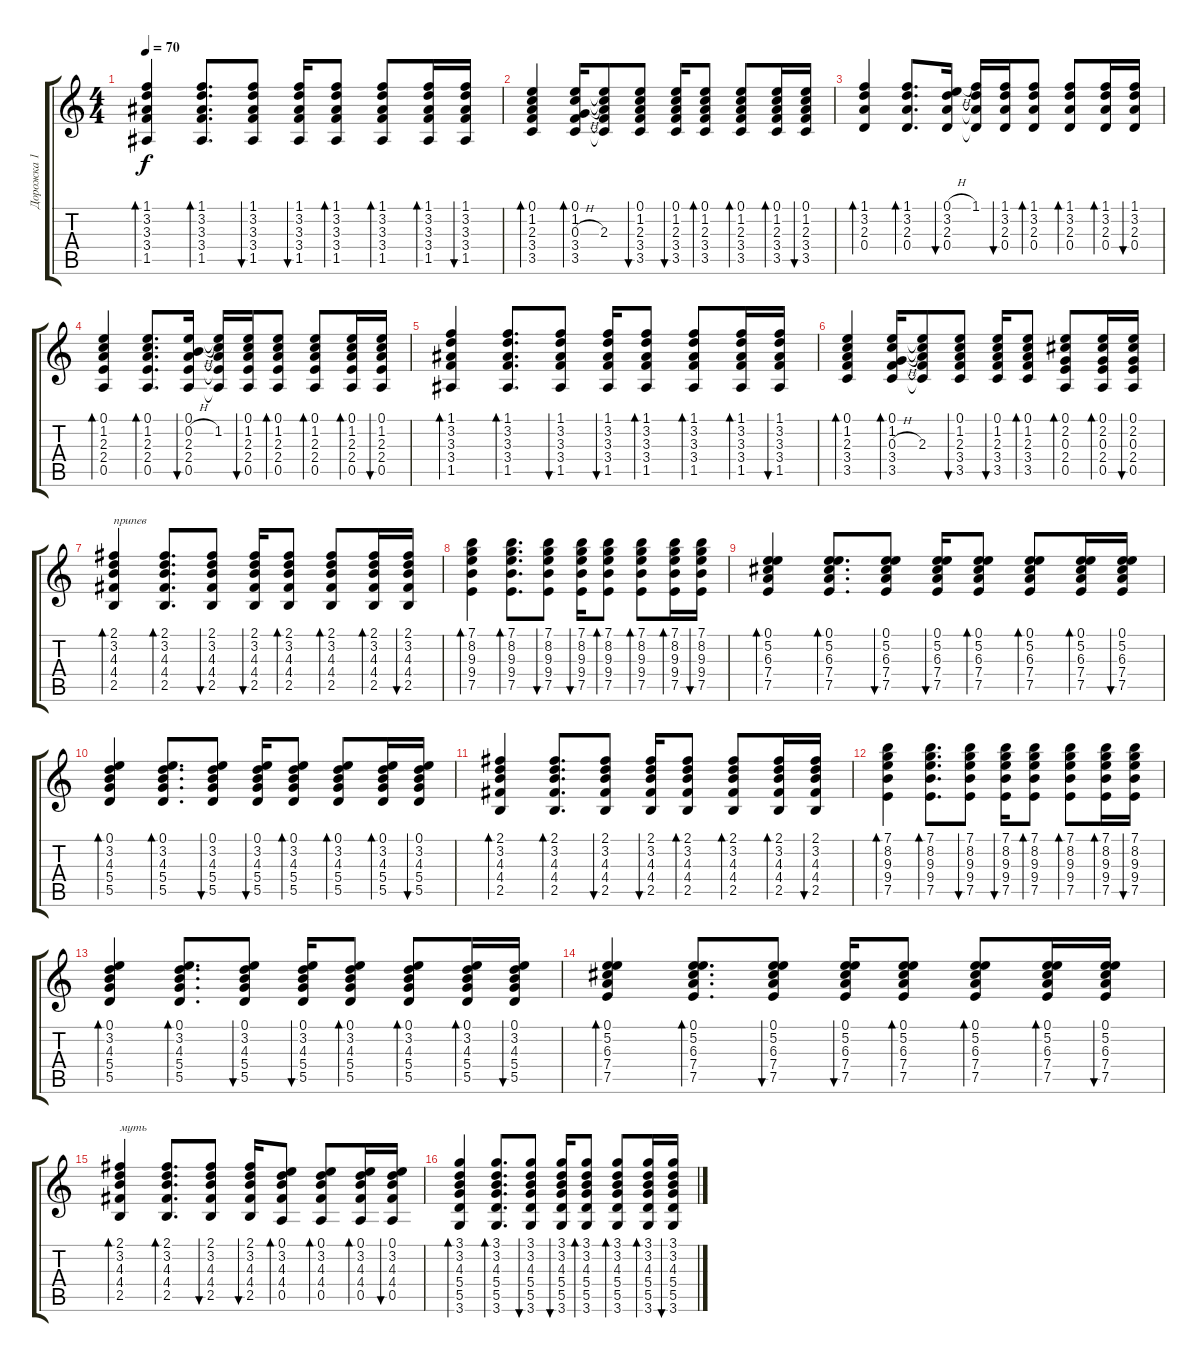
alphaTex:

\track ("Дорожка 1" "Дорожка 1") {instrument acousticguitarsteel}
\staff {score tabs}
\tuning (E4 B3 G3 D3 A2 E2) {hide}
\ts (4 4)
\tempo 70
\clef g2
\ks c
(1.1 3.2 3.3 3.4 1.5).4{bd 30 dy f} (1.1 3.2 3.3 3.4 1.5).8{d bd 30} (1.1 3.2 3.3 3.4 1.5).8{bu 30} (1.1 3.2 3.3 3.4 1.5).16{bu 30} (1.1 3.2 3.3 3.4 1.5).8{bd 30} (1.1 3.2 3.3 3.4 1.5).8{bd 30} (1.1 3.2 3.3 3.4 1.5).16{bd 30} (1.1 3.2 3.3 3.4 1.5).16{bu 30} |
(0.1 1.2 2.3 3.4 3.5).4{bd 30} (0.1 1.2 0.3{h} 3.4 3.5).16{bd 30} (0.1{t} 1.2{t} 2.3 3.4{t} 3.5{t}).8 (0.1 1.2 2.3 3.4 3.5).8{bu 30} (0.1 1.2 2.3 3.4 3.5).16{bu 30} (0.1 1.2 2.3 3.4 3.5).8{bd 30} (0.1 1.2 2.3 3.4 3.5).8{bd 30} (0.1 1.2 2.3 3.4 3.5).16{bd 30} (0.1 1.2 2.3 3.4 3.5).16{bu 30} |
(1.1 3.2 2.3 0.4).4{bd 30} (1.1 3.2 2.3 0.4).8{d bd 30} (0.1{h} 3.2 2.3 0.4).16{bu 30} (1.1 3.2{t} 2.3{t} 0.4{t}).16 (1.1 3.2 2.3 0.4).16{bu 30} (1.1 3.2 2.3 0.4).8{bd 30} (1.1 3.2 2.3 0.4).8{bd 30} (1.1 3.2 2.3 0.4).16{bd 30} (1.1 3.2 2.3 0.4).16{bu 30} |
(0.1 1.2 2.3 2.4 0.5).4{bd 30} (0.1 1.2 2.3 2.4 0.5).8{d bd 30} (0.1 0.2{h} 2.3 2.4 0.5).16{bu 30} (0.1{t} 1.2 2.3{t} 2.4{t} 0.5{t}).16 (0.1 1.2 2.3 2.4 0.5).16{bu 30} (0.1 1.2 2.3 2.4 0.5).8{bd 30} (0.1 1.2 2.3 2.4 0.5).8{bd 30} (0.1 1.2 2.3 2.4 0.5).16{bd 30} (0.1 1.2 2.3 2.4 0.5).16{bu 30} |
(1.1 3.2 3.3 3.4 1.5).4{bd 30} (1.1 3.2 3.3 3.4 1.5).8{d bd 30} (1.1 3.2 3.3 3.4 1.5).8{bu 30} (1.1 3.2 3.3 3.4 1.5).16{bu 30} (1.1 3.2 3.3 3.4 1.5).8{bd 30} (1.1 3.2 3.3 3.4 1.5).8{bd 30} (1.1 3.2 3.3 3.4 1.5).16{bd 30} (1.1 3.2 3.3 3.4 1.5).16{bu 30} |
(0.1 1.2 2.3 3.4 3.5).4{bd 30} (0.1 1.2 0.3{h} 3.4 3.5).16{bd 30} (0.1{t} 1.2{t} 2.3 3.4{t} 3.5{t}).8 (0.1 1.2 2.3 3.4 3.5).8{bu 30} (0.1 1.2 2.3 3.4 3.5).16{bu 30} (0.1 1.2 2.3 3.4 3.5).8{bd 30} (0.1 2.2 0.3 2.4 0.5).8{bd 30} (0.1 2.2 0.3 2.4 0.5).16{bd 30} (0.1 2.2 0.3 2.4 0.5).16{bu 30} |
(2.1 3.2 4.3 4.4 2.5).4{bd 30 txt "припев"} (2.1 3.2 4.3 4.4 2.5).8{d bd 30} (2.1 3.2 4.3 4.4 2.5).8{bu 30} (2.1 3.2 4.3 4.4 2.5).16{bu 30} (2.1 3.2 4.3 4.4 2.5).8{bd 30} (2.1 3.2 4.3 4.4 2.5).8{bd 30} (2.1 3.2 4.3 4.4 2.5).16{bd 30} (2.1 3.2 4.3 4.4 2.5).16{bu 30} |
(7.1 8.2 9.3 9.4 7.5).4{bd 30} (7.1 8.2 9.3 9.4 7.5).8{d bd 30} (7.1 8.2 9.3 9.4 7.5).8{bu 30} (7.1 8.2 9.3 9.4 7.5).16{bu 30} (7.1 8.2 9.3 9.4 7.5).8{bd 30} (7.1 8.2 9.3 9.4 7.5).8{bd 30} (7.1 8.2 9.3 9.4 7.5).16{bd 30} (7.1 8.2 9.3 9.4 7.5).16{bu 30} |
(0.1 5.2 6.3 7.4 7.5).4{bd 30} (0.1 5.2 6.3 7.4 7.5).8{d bd 30} (0.1 5.2 6.3 7.4 7.5).8{bu 30} (0.1 5.2 6.3 7.4 7.5).16{bu 30} (0.1 5.2 6.3 7.4 7.5).8{bd 30} (0.1 5.2 6.3 7.4 7.5).8{bd 30} (0.1 5.2 6.3 7.4 7.5).16{bd 30} (0.1 5.2 6.3 7.4 7.5).16{bu 30} |
(0.1 3.2 4.3 5.4 5.5).4{bd 30} (0.1 3.2 4.3 5.4 5.5).8{d bd 30} (0.1 3.2 4.3 5.4 5.5).8{bu 30} (0.1 3.2 4.3 5.4 5.5).16{bu 30} (0.1 3.2 4.3 5.4 5.5).8{bd 30} (0.1 3.2 4.3 5.4 5.5).8{bd 30} (0.1 3.2 4.3 5.4 5.5).16{bd 30} (0.1 3.2 4.3 5.4 5.5).16{bu 30} |
(2.1 3.2 4.3 4.4 2.5).4{bd 30} (2.1 3.2 4.3 4.4 2.5).8{d bd 30} (2.1 3.2 4.3 4.4 2.5).8{bu 30} (2.1 3.2 4.3 4.4 2.5).16{bu 30} (2.1 3.2 4.3 4.4 2.5).8{bd 30} (2.1 3.2 4.3 4.4 2.5).8{bd 30} (2.1 3.2 4.3 4.4 2.5).16{bd 30} (2.1 3.2 4.3 4.4 2.5).16{bu 30} |
(7.1 8.2 9.3 9.4 7.5).4{bd 30} (7.1 8.2 9.3 9.4 7.5).8{d bd 30} (7.1 8.2 9.3 9.4 7.5).8{bu 30} (7.1 8.2 9.3 9.4 7.5).16{bu 30} (7.1 8.2 9.3 9.4 7.5).8{bd 30} (7.1 8.2 9.3 9.4 7.5).8{bd 30} (7.1 8.2 9.3 9.4 7.5).16{bd 30} (7.1 8.2 9.3 9.4 7.5).16{bu 30} |
(0.1 3.2 4.3 5.4 5.5).4{bd 30} (0.1 3.2 4.3 5.4 5.5).8{d bd 30} (0.1 3.2 4.3 5.4 5.5).8{bu 30} (0.1 3.2 4.3 5.4 5.5).16{bu 30} (0.1 3.2 4.3 5.4 5.5).8{bd 30} (0.1 3.2 4.3 5.4 5.5).8{bd 30} (0.1 3.2 4.3 5.4 5.5).16{bd 30} (0.1 3.2 4.3 5.4 5.5).16{bu 30} |
(0.1 5.2 6.3 7.4 7.5).4{bd 30} (0.1 5.2 6.3 7.4 7.5).8{d bd 30} (0.1 5.2 6.3 7.4 7.5).8{bu 30} (0.1 5.2 6.3 7.4 7.5).16{bu 30} (0.1 5.2 6.3 7.4 7.5).8{bd 30} (0.1 5.2 6.3 7.4 7.5).8{bd 30} (0.1 5.2 6.3 7.4 7.5).16{bd 30} (0.1 5.2 6.3 7.4 7.5).16{bu 30} |
(2.1 3.2 4.3 4.4 2.5).4{bd 30 txt "муть"} (2.1 3.2 4.3 4.4 2.5).8{d bd 30} (2.1 3.2 4.3 4.4 2.5).8{bu 30} (2.1 3.2 4.3 4.4 2.5).16{bu 30} (0.1 3.2 4.3 4.4 0.5).8{bd 30} (0.1 3.2 4.3 4.4 0.5).8{bd 30} (0.1 3.2 4.3 4.4 0.5).16{bd 30} (0.1 3.2 4.3 4.4 0.5).16{bu 30} |
(3.1 3.2 4.3 5.4 5.5 3.6).4{bd 30} (3.1 3.2 4.3 5.4 5.5 3.6).8{d bd 30} (3.1 3.2 4.3 5.4 5.5 3.6).8{bu 30} (3.1 3.2 4.3 5.4 5.5 3.6).16{bu 30} (3.1 3.2 4.3 5.4 5.5 3.6).8{bd 30} (3.1 3.2 4.3 5.4 5.5 3.6).8{bd 30} (3.1 3.2 4.3 5.4 5.5 3.6).16{bd 30} (3.1 3.2 4.3 5.4 5.5 3.6).16{bu 30}
